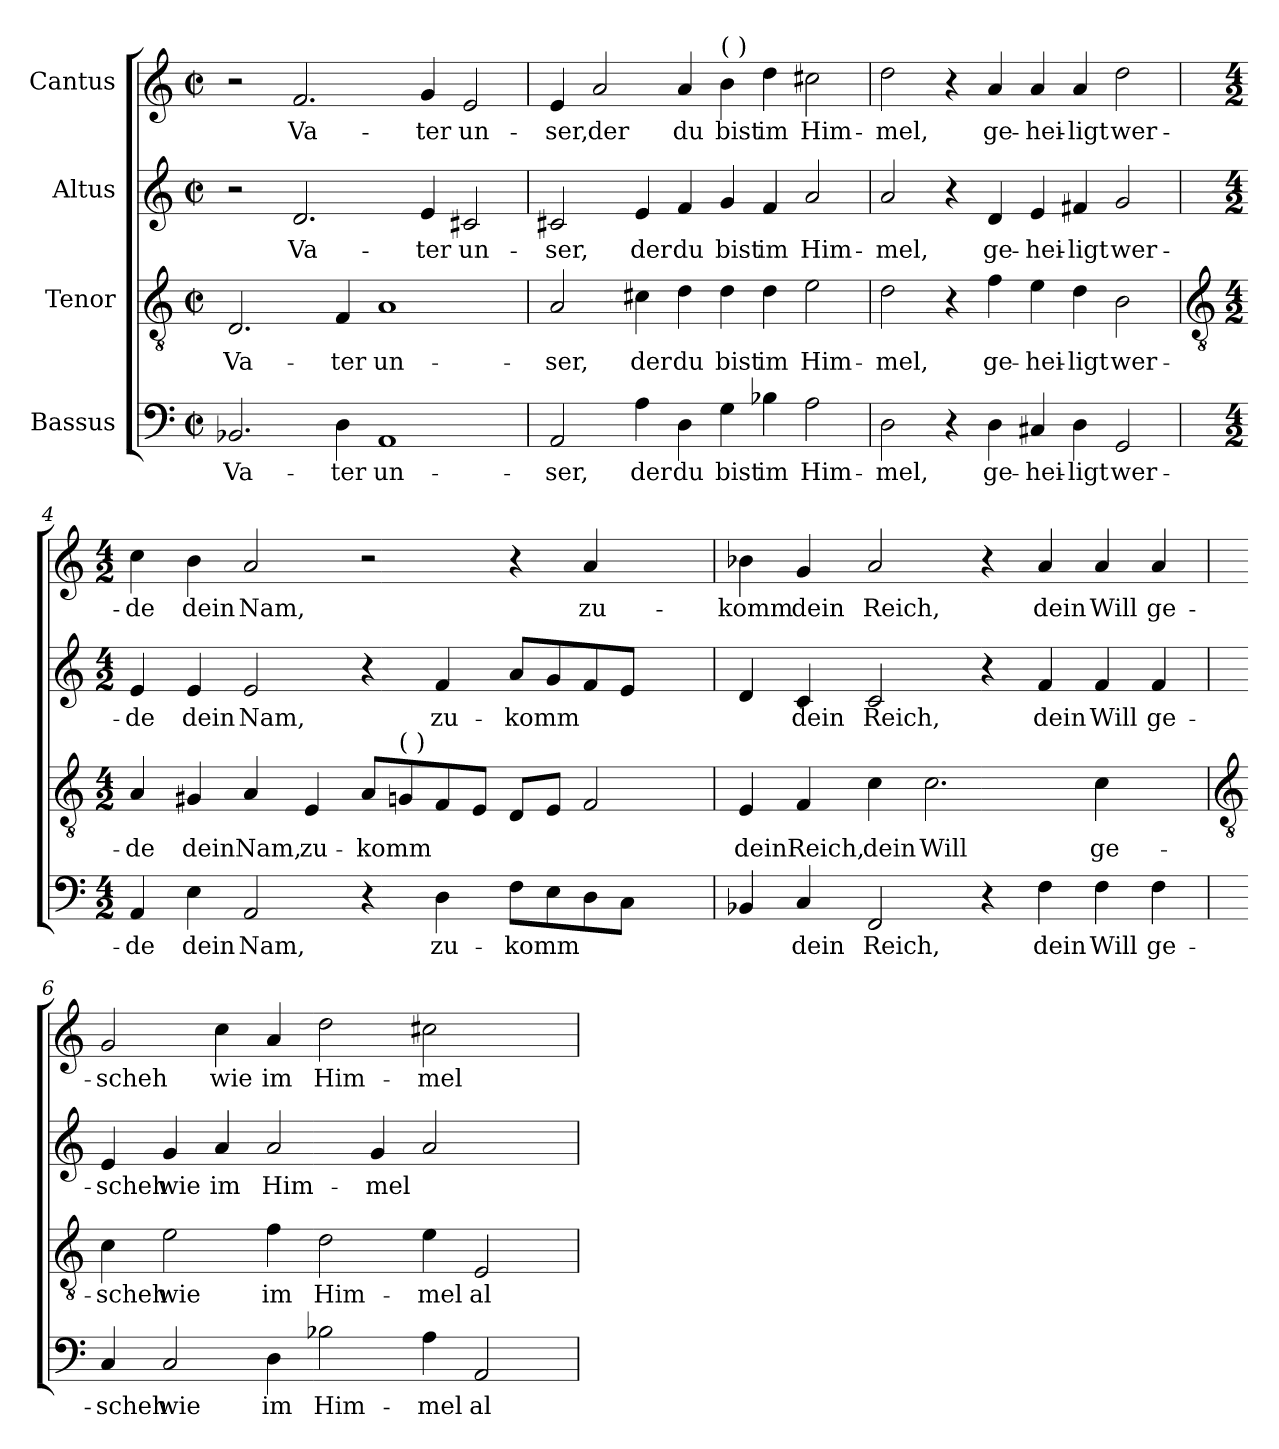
**kern	**text	**kern	**text	**kern	**text	**kern	**text
*part4	*part4	*part3	*part3	*part2	*part2	*part1	*part1
*staff4	*staff4	*staff3	*staff3	*staff2	*staff2	*staff1	*staff1
*I"Bassus	*	*I"Tenor	*	*I"Altus	*	*I"Cantus	*
*clefF4	*	*clefGv2	*	*clefG2	*	*clefG2	*
*k[]	*	*k[]	*	*k[]	*	*k[]	*
*C:	*	*C:	*	*C:	*	*C:	*
*M4/2	*	*M4/2	*	*M4/2	*	*M4/2	*
*met(c|)	*	*met(c|)	*	*met(c|)	*	*met(c|)	*
=1	=1	=1	=1	=1	=1	=1	=1
!	!LO:LY:b	!	!LO:LY:b	!	!	!	!
2.BB-X	Va-	2.D	Va-	2r	.	2r	.
!	!	!	!	!	!LO:LY:b	!	!LO:LY:b
.	.	.	.	2.d	Va-	2.f	Va-
!	!LO:LY:b	!	!LO:LY:b	!	!	!	!
4D	-ter	4F	-ter	.	.	.	.
!	!LO:LY:b	!	!LO:LY:b	!	!	!	!
1AA	un-	1A	un-	.	.	.	.
!	!	!	!	!	!LO:LY:b	!	!LO:LY:b
.	.	.	.	4e	-ter	4g	-ter
!	!	!	!	!	!LO:LY:b	!	!LO:LY:b
.	.	.	.	2c#X	un-	2e	un-
=2	=2	=2	=2	=2	=2	=2	=2
!	!LO:LY:b	!	!LO:LY:b	!	!LO:LY:b	!	!LO:LY:b
2AA	-ser,	2A	-ser,	2c#	-ser,	4e	-ser,
!	!	!	!	!	!	!	!LO:LY:b
.	.	.	.	.	.	2a	der
!	!LO:LY:b	!	!LO:LY:b	!	!LO:LY:b	!	!
4A	der	4c#X	der	4e	der	.	.
!	!LO:LY:b	!	!LO:LY:b	!	!LO:LY:b	!	!LO:LY:b
4D	du	4d	du	4f	du	4a	du
!	!	!	!	!	!	!LO:TX:a:t=(  )	!
!	!LO:LY:b	!	!LO:LY:b	!	!LO:LY:b	!	!LO:LY:b
4G	bist	4d	bist	4g	bist	4b	bist
!	!LO:LY:b	!	!LO:LY:b	!	!LO:LY:b	!	!LO:LY:b
4B-X	im	4d	im	4f	im	4dd	im
!	!LO:LY:b	!	!LO:LY:b	!	!LO:LY:b	!	!LO:LY:b
2A	Him-	2e	Him-	2a	Him-	2cc#X	Him-
=3	=3	=3	=3	=3	=3	=3	=3
!	!LO:LY:b	!	!LO:LY:b	!	!LO:LY:b	!	!LO:LY:b
2D	-mel,	2d	-mel,	2a	-mel,	2dd	-mel,
4r	.	4r	.	4r	.	4r	.
!	!LO:LY:b	!	!LO:LY:b	!	!LO:LY:b	!	!LO:LY:b
4D	ge-	4f	ge-	4d	ge-	4a	ge-
!	!LO:LY:b	!	!LO:LY:b	!	!LO:LY:b	!	!LO:LY:b
4C#X	-hei-	4e	-hei-	4e	-hei-	4a	-hei-
!	!LO:LY:b	!	!LO:LY:b	!	!LO:LY:b	!	!LO:LY:b
4D	-ligt	4d	-ligt	4f#X	-ligt	4a	-ligt
!	!LO:LY:b	!	!LO:LY:b	!	!LO:LY:b	!	!LO:LY:b
2GG	wer-	2B	wer-	2g	wer-	2dd	wer-
!!LO:LB:g=z
=4	=4	=4	=4	=4	=4	=4	=4
*	*	*clefGv2	*	*	*	*	*
*M4/2	*	*M4/2	*	*M4/2	*	*M4/2	*
!	!LO:LY:b	!	!LO:LY:b	!	!LO:LY:b	!	!LO:LY:b
4AA	-de	4A	-de	4e	-de	4cc	-de
!	!LO:LY:b	!	!LO:LY:b	!	!LO:LY:b	!	!LO:LY:b
4E	dein	4G#X	dein	4e	dein	4b	dein
!	!LO:LY:b	!	!LO:LY:b	!	!LO:LY:b	!	!LO:LY:b
2AA	Nam,	4A	Nam,	2e	Nam,	2a	Nam,
!	!	!	!LO:LY:b	!	!	!	!
.	.	4E	zu-	.	.	.	.
!	!	!	!LO:LY:b	!	!	!	!
4r	.	8AL	-komm	4r	.	2r	.
!	!	!LO:TX:a:t=(  )	!	!	!	!	!
.	.	8G	.	.	.	.	.
!	!LO:LY:b	!	!	!	!LO:LY:b	!	!
4D	zu-	8F	.	4f	zu-	.	.
.	.	8EJ	.	.	.	.	.
!	!LO:LY:b	!	!	!	!LO:LY:b	!	!
8FL	-komm	8DL	.	8aL	-komm	4r	.
8E	.	8EJ	.	8g	.	.	.
!	!	!	!	!	!	!	!LO:LY:b
8D	.	2F	.	8f	.	4a	zu-
8CJ	.	.	.	8eJ	.	.	.
4ryy	.	.	.	4ryy	.	4ryy	.
=5	=5	=5	=5	=5	=5	=5	=5
!	!	!	!LO:LY:b	!	!	!	!LO:LY:b
4BB-X	.	4E	dein	4d	.	4b-X	-komm
!	!LO:LY:b	!	!LO:LY:b	!	!LO:LY:b	!	!LO:LY:b
4C	dein	4F	Reich,	4c	dein	4g	dein
!	!LO:LY:b	!	!LO:LY:b	!	!LO:LY:b	!	!LO:LY:b
2FF	Reich,	4c	dein	2c	Reich,	2a	Reich,
!	!	!	!LO:LY:b	!	!	!	!
.	.	2.c	Will	.	.	.	.
4r	.	.	.	4r	.	4r	.
!	!LO:LY:b	!	!	!	!LO:LY:b	!	!LO:LY:b
4F	dein	.	.	4f	dein	4a	dein
!	!LO:LY:b	!	!LO:LY:b	!	!LO:LY:b	!	!LO:LY:b
4F	Will	4c	ge-	4f	Will	4a	Will
!	!LO:LY:b	!	!	!	!LO:LY:b	!	!LO:LY:b
4F	ge-	4ryy	.	4f	ge-	4a	ge-
!!LO:LB:g=z
=6	=6	=6	=6	=6	=6	=6	=6
*	*	*clefGv2	*	*	*	*	*
!	!LO:LY:b	!	!LO:LY:b	!	!LO:LY:b	!	!LO:LY:b
4C	-scheh	4c	-scheh	4e	-scheh	2g	-scheh
!	!LO:LY:b	!	!LO:LY:b	!	!LO:LY:b	!	!
2C	wie	2e	wie	4g	wie	.	.
!	!	!	!	!	!LO:LY:b	!	!LO:LY:b
.	.	.	.	4a	im	4cc	wie
!	!LO:LY:b	!	!LO:LY:b	!	!LO:LY:b	!	!LO:LY:b
4D	im	4f	im	2a	Him-	4a	im
!	!LO:LY:b	!	!LO:LY:b	!	!	!	!LO:LY:b
2B-X	Him-	2d	Him-	.	.	2dd	Him-
!	!	!	!	!	!LO:LY:b	!	!
.	.	.	.	4g	-mel	.	.
!	!LO:LY:b	!	!LO:LY:b	!	!	!	!LO:LY:b
4A	-mel	4e	-mel	2a	.	2cc#X	-mel
!	!LO:LY:b	!	!LO:LY:b	!	!	!	!
2AA	al-	2E	al-	.	.	.	.
.	.	.	.	4ryy	.	4ryy	.
=	=	=	=	=	=	=	=
*-	*-	*-	*-	*-	*-	*-	*-
